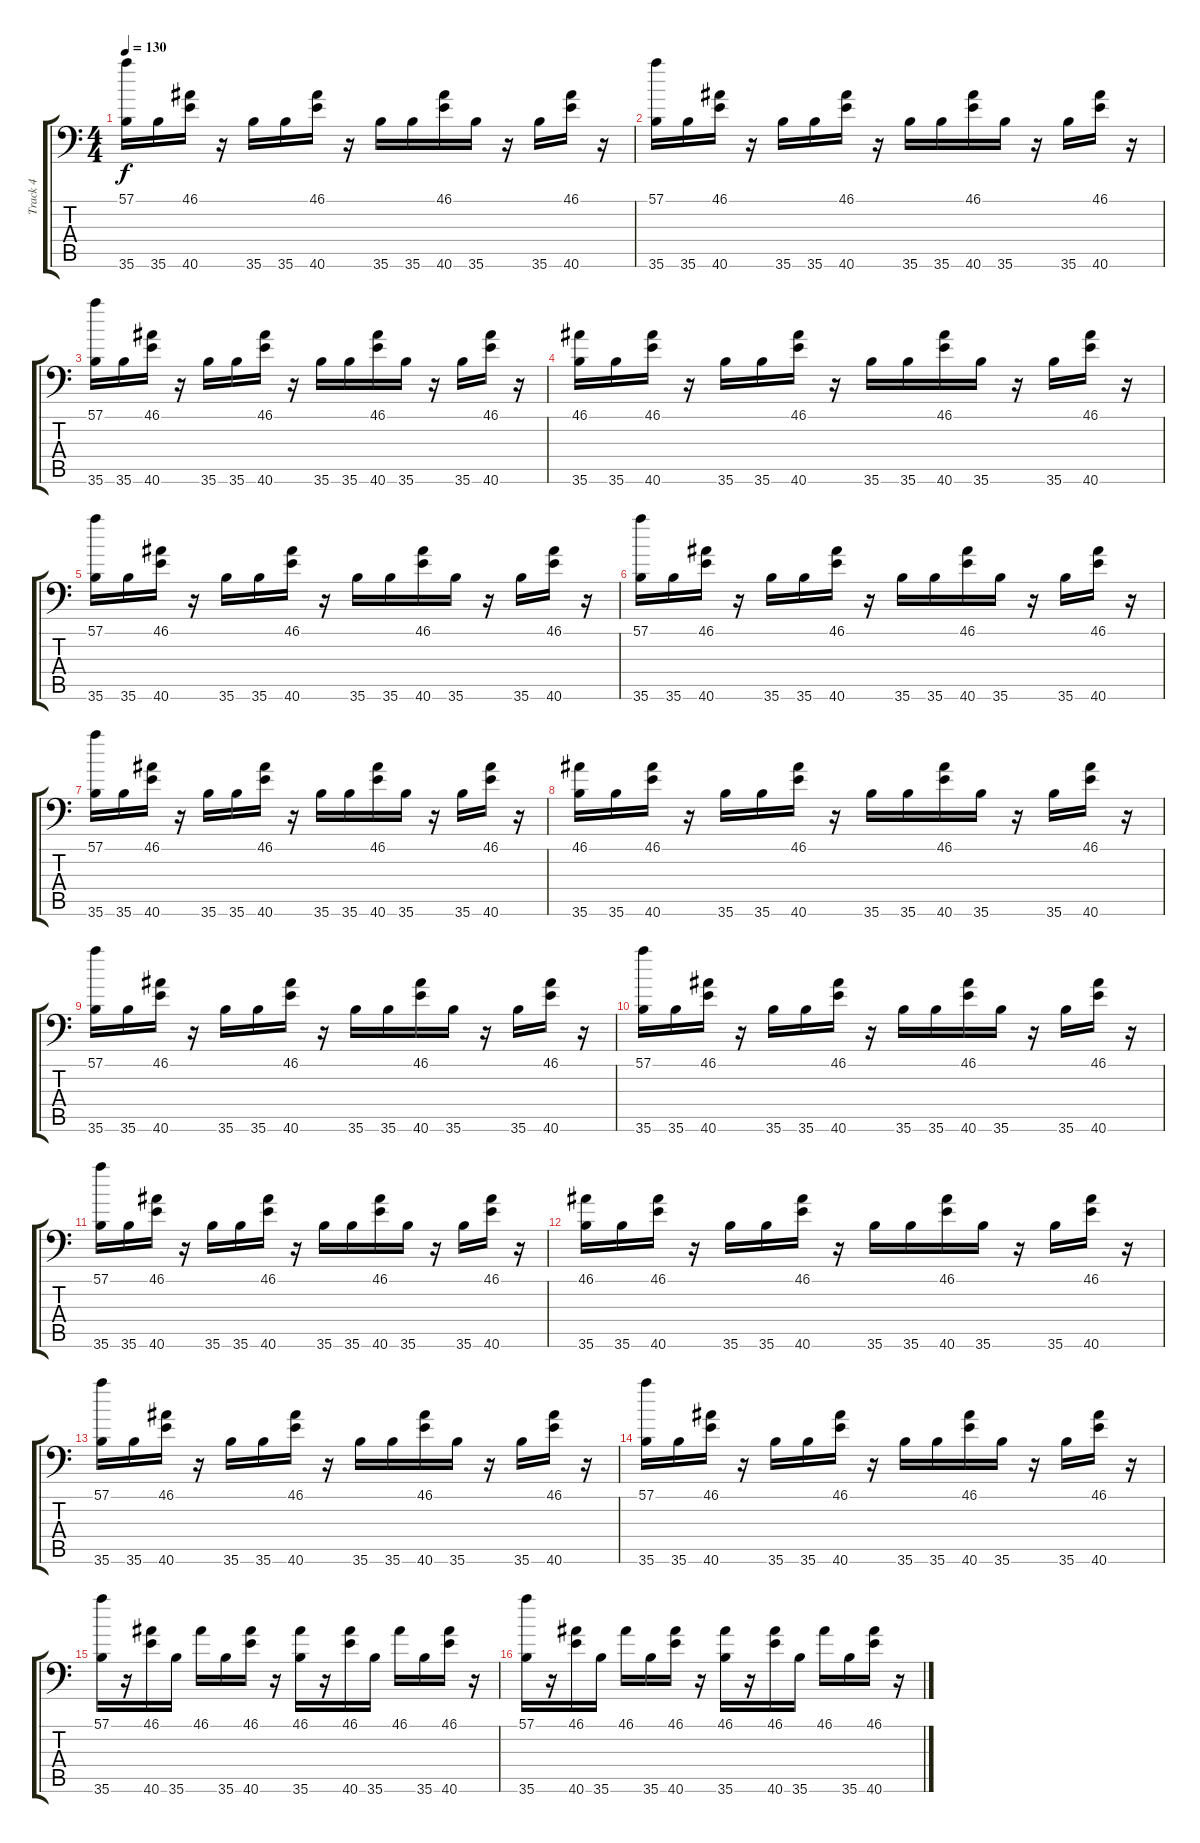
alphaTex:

\track ("Track 4" "Track 4") {instrument acousticgrandpiano}
\staff {score tabs}
\tuning (C-1 C-1 C-1 C-1 C-1 C-1) {hide}
\ts (4 4)
\tempo 130
\clef f4
\ks c
(57.1 35.6).16{dy f} 35.6.16 (46.1 40.6).16 r.16 35.6.16 35.6.16 (46.1 40.6).16 r.16 35.6.16 35.6.16 (46.1 40.6).16 35.6.16 r.16 35.6.16 (46.1 40.6).16 r.16 |
(57.1 35.6).16 35.6.16 (46.1 40.6).16 r.16 35.6.16 35.6.16 (46.1 40.6).16 r.16 35.6.16 35.6.16 (46.1 40.6).16 35.6.16 r.16 35.6.16 (46.1 40.6).16 r.16 |
(57.1 35.6).16 35.6.16 (46.1 40.6).16 r.16 35.6.16 35.6.16 (46.1 40.6).16 r.16 35.6.16 35.6.16 (46.1 40.6).16 35.6.16 r.16 35.6.16 (46.1 40.6).16 r.16 |
(46.1 35.6).16 35.6.16 (46.1 40.6).16 r.16 35.6.16 35.6.16 (46.1 40.6).16 r.16 35.6.16 35.6.16 (46.1 40.6).16 35.6.16 r.16 35.6.16 (46.1 40.6).16 r.16 |
(57.1 35.6).16 35.6.16 (46.1 40.6).16 r.16 35.6.16 35.6.16 (46.1 40.6).16 r.16 35.6.16 35.6.16 (46.1 40.6).16 35.6.16 r.16 35.6.16 (46.1 40.6).16 r.16 |
(57.1 35.6).16 35.6.16 (46.1 40.6).16 r.16 35.6.16 35.6.16 (46.1 40.6).16 r.16 35.6.16 35.6.16 (46.1 40.6).16 35.6.16 r.16 35.6.16 (46.1 40.6).16 r.16 |
(57.1 35.6).16 35.6.16 (46.1 40.6).16 r.16 35.6.16 35.6.16 (46.1 40.6).16 r.16 35.6.16 35.6.16 (46.1 40.6).16 35.6.16 r.16 35.6.16 (46.1 40.6).16 r.16 |
(46.1 35.6).16 35.6.16 (46.1 40.6).16 r.16 35.6.16 35.6.16 (46.1 40.6).16 r.16 35.6.16 35.6.16 (46.1 40.6).16 35.6.16 r.16 35.6.16 (46.1 40.6).16 r.16 |
(57.1 35.6).16 35.6.16 (46.1 40.6).16 r.16 35.6.16 35.6.16 (46.1 40.6).16 r.16 35.6.16 35.6.16 (46.1 40.6).16 35.6.16 r.16 35.6.16 (46.1 40.6).16 r.16 |
(57.1 35.6).16 35.6.16 (46.1 40.6).16 r.16 35.6.16 35.6.16 (46.1 40.6).16 r.16 35.6.16 35.6.16 (46.1 40.6).16 35.6.16 r.16 35.6.16 (46.1 40.6).16 r.16 |
(57.1 35.6).16 35.6.16 (46.1 40.6).16 r.16 35.6.16 35.6.16 (46.1 40.6).16 r.16 35.6.16 35.6.16 (46.1 40.6).16 35.6.16 r.16 35.6.16 (46.1 40.6).16 r.16 |
(46.1 35.6).16 35.6.16 (46.1 40.6).16 r.16 35.6.16 35.6.16 (46.1 40.6).16 r.16 35.6.16 35.6.16 (46.1 40.6).16 35.6.16 r.16 35.6.16 (46.1 40.6).16 r.16 |
(57.1 35.6).16 35.6.16 (46.1 40.6).16 r.16 35.6.16 35.6.16 (46.1 40.6).16 r.16 35.6.16 35.6.16 (46.1 40.6).16 35.6.16 r.16 35.6.16 (46.1 40.6).16 r.16 |
(57.1 35.6).16 35.6.16 (46.1 40.6).16 r.16 35.6.16 35.6.16 (46.1 40.6).16 r.16 35.6.16 35.6.16 (46.1 40.6).16 35.6.16 r.16 35.6.16 (46.1 40.6).16 r.16 |
(57.1 35.6).16 r.16 (46.1 40.6).16 35.6.16 46.1.16 35.6.16 (46.1 40.6).16 r.16 (46.1 35.6).16 r.16 (46.1 40.6).16 35.6.16 46.1.16 35.6.16 (46.1 40.6).16 r.16 |
(57.1 35.6).16 r.16 (46.1 40.6).16 35.6.16 46.1.16 35.6.16 (46.1 40.6).16 r.16 (46.1 35.6).16 r.16 (46.1 40.6).16 35.6.16 46.1.16 35.6.16 (46.1 40.6).16 r.16
